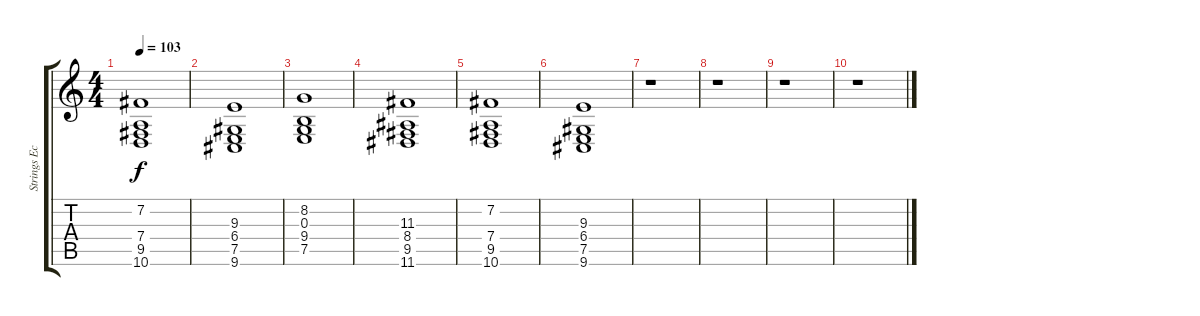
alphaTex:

\track ("Strings Echo" "Strings Ec") {instrument pad4choir}
\staff {score tabs}
\tuning (E4 B3 G3 D3 A2 E2) {hide}
\ts (4 4)
\tempo 103
\clef g2
\ks c
(7.2 7.4 9.5 10.6).1{dy f} |
(9.3 6.4 7.5 9.6).1 |
(8.2 0.3 9.4 7.5).1 |
(11.3 8.4 9.5 11.6).1 |
(7.2 7.4 9.5 10.6).1 |
(9.3 6.4 7.5 9.6).1 |
r.1 |
r.1 |
r.1 |
r.1
